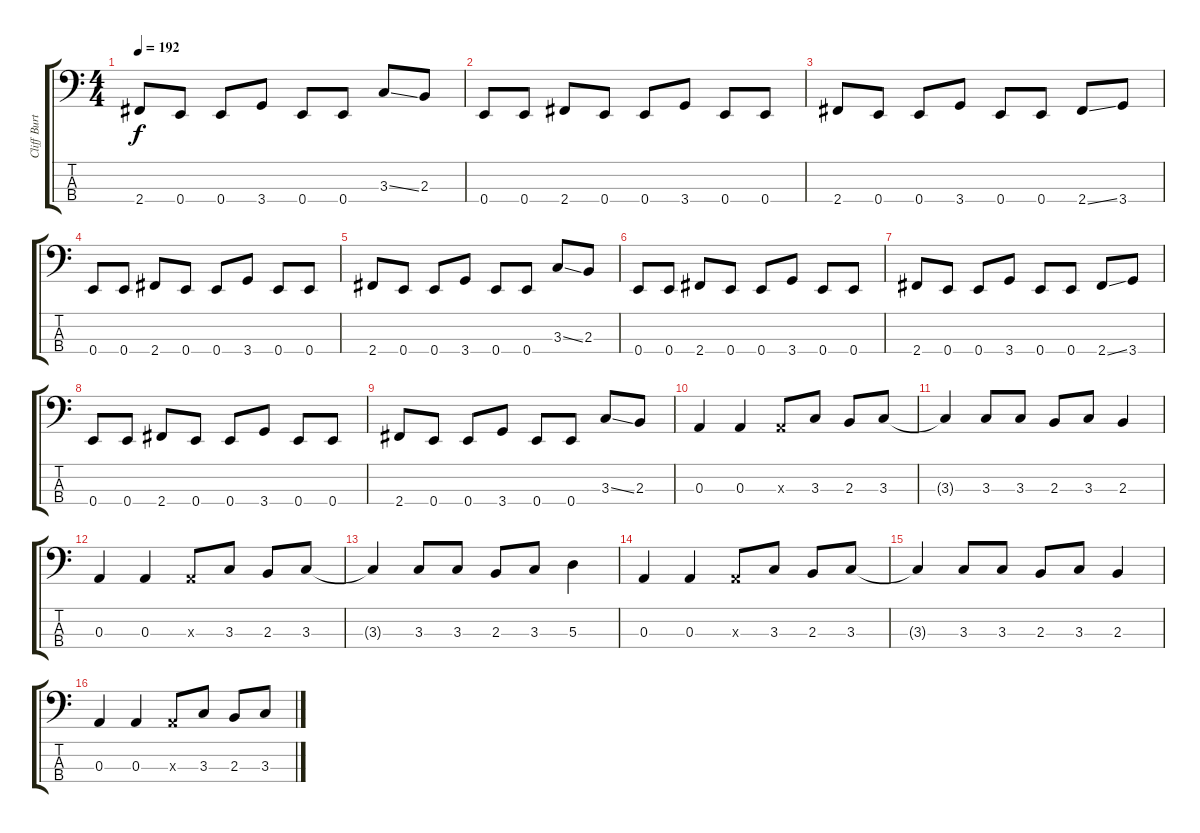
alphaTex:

\track ("Cliff Burton" "Cliff Burt") {instrument electricbasspick}
\staff {score tabs}
\tuning (G2 D2 A1 E1) {hide}
\ts (4 4)
\tempo 192
\clef f4
\ks c
2.4.8{dy f} 0.4.8 0.4.8 3.4.8 0.4.8 0.4.8 3.3{ss}.8 2.3.8 |
0.4.8 0.4.8 2.4.8 0.4.8 0.4.8 3.4.8 0.4.8 0.4.8 |
2.4.8 0.4.8 0.4.8 3.4.8 0.4.8 0.4.8 2.4{ss}.8 3.4.8 |
0.4.8 0.4.8 2.4.8 0.4.8 0.4.8 3.4.8 0.4.8 0.4.8 |
2.4.8 0.4.8 0.4.8 3.4.8 0.4.8 0.4.8 3.3{ss}.8 2.3.8 |
0.4.8 0.4.8 2.4.8 0.4.8 0.4.8 3.4.8 0.4.8 0.4.8 |
2.4.8 0.4.8 0.4.8 3.4.8 0.4.8 0.4.8 2.4{ss}.8 3.4.8 |
0.4.8 0.4.8 2.4.8 0.4.8 0.4.8 3.4.8 0.4.8 0.4.8 |
2.4.8 0.4.8 0.4.8 3.4.8 0.4.8 0.4.8 3.3{ss}.8 2.3.8 |
0.3.4 0.3.4 0.3{x}.8 3.3.8 2.3.8 3.3.8 |
3.3{t}.4 3.3.8 3.3.8 2.3.8 3.3.8 2.3.4 |
0.3.4 0.3.4 0.3{x}.8 3.3.8 2.3.8 3.3.8 |
3.3{t}.4 3.3.8 3.3.8 2.3.8 3.3.8 5.3.4 |
0.3.4 0.3.4 0.3{x}.8 3.3.8 2.3.8 3.3.8 |
3.3{t}.4 3.3.8 3.3.8 2.3.8 3.3.8 2.3.4 |
0.3.4 0.3.4 0.3{x}.8 3.3.8 2.3.8 3.3.8
